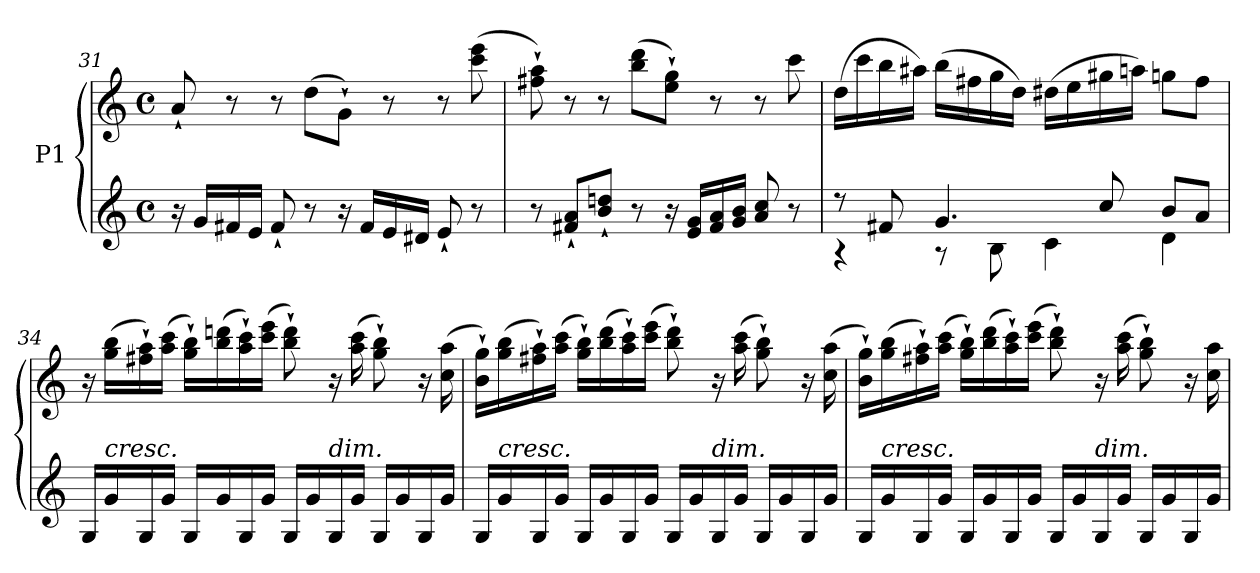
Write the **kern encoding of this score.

**kern	**kern
*part1	*part1
*staff2	*staff1
*I"P1	*
*clefG2	*clefG2
*k[]	*k[]
*M4/4	*M4/4
*met(c)	*met(c)
=31	=31
16r	8a`>/
16g/LL	.
16f#X/	8r
16e/JJ	.
8f#`/	8r
8r	(8dd\L
16r	8g`\J)
16f#/LL	.
16e/	8r
16d#X/JJ	.
8e`/	8r
8r	(8ccc\ 8eee\
!!LO:LB:g=z
=32	=32
8r	8ff#X\` 8aa\`)
8f#X/` 8a/`L	8r
8b/` 8ddn/`J	8r
8r	(8bb\ 8ddd\L
16r	8ee\` 8gg\`J)
16e/ 16g/LL	.
16f#/ 16a/	8r
16g/ 16b/JJ	.
8a/ 8cc/	8r
8r	8ccc\
=33	=33
*^	*
8r	4r	(16dd\LL
.	.	16ccc\
8f#X/	.	16bb\
.	.	16aa#X\JJ)
4.g/	8r	(16bb\LL
.	.	16ff#X\
.	8B\	16gg\
.	.	16dd\JJ)
.	4c\	(16dd#X\LL
.	.	16ee\
8cc/	.	16gg#X\
.	.	16aan\JJ)
8b/L	4d\	8ggn\L
8a/J	.	8ff#\J
*v	*v	*
=34	=34
16G/LL	16r
!LO:TX:i:t=cresc.	!
16g/	(16gg\ 16bb\LL
16G/	16ff#X\` 16aa\`)
16g/JJ	(16aa\ 16ccc\JJ
16G/LL	16gg\` 16bb\`LL)
16g/	(16bb\ 16dddn\
16G/	16aa\` 16ccc\`)
16g/JJ	(16ccc\ 16eee\JJ
16G/LL	8bb\` 8ddd\`)
16g/	.
!LO:TX:i:t=dim.	!
16G/	16r
16g/JJ	(16aa\ 16ccc\
16G/LL	8gg\` 8bb\`)
16g/	.
16G/	16r
16g/JJ	(16cc\ 16aa\
!!LO:LB:g=z
=35	=35
16G/LL	16b\` 16gg\`LL)
!LO:TX:i:t=cresc.	!
16g/	(16gg\ 16bb\
16G/	16ff#X\` 16aa\`)
16g/JJ	(16aa\ 16ccc\JJ
16G/LL	16gg\` 16bb\`LL)
16g/	(16bb\ 16ddd\
16G/	16aa\` 16ccc\`)
16g/JJ	(16ccc\ 16eee\JJ
16G/LL	8bb\` 8ddd\`)
16g/	.
!LO:TX:i:t=dim.	!
16G/	16r
16g/JJ	(16aa\ 16ccc\
16G/LL	8gg\` 8bb\`)
16g/	.
16G/	16r
16g/JJ	(16cc\ 16aa\
=36	=36
16G/LL	16b\` 16gg\`LL)
!LO:TX:i:t=cresc.	!
16g/	(16gg\ 16bb\
16G/	16ff#X\` 16aa\`)
16g/JJ	(16aa\ 16ccc\JJ
16G/LL	16gg\` 16bb\`LL)
16g/	(16bb\ 16ddd\
16G/	16aa\` 16ccc\`)
16g/JJ	(16ccc\ 16eee\JJ
16G/LL	8bb\` 8ddd\`)
16g/	.
!LO:TX:i:t=dim.	!
16G/	16r
16g/JJ	(16aa\ 16ccc\
16G/LL	8gg\` 8bb\`)
16g/	.
16G/	16r
16g/JJ	16cc\ 16aa\
=	=
*-	*-
